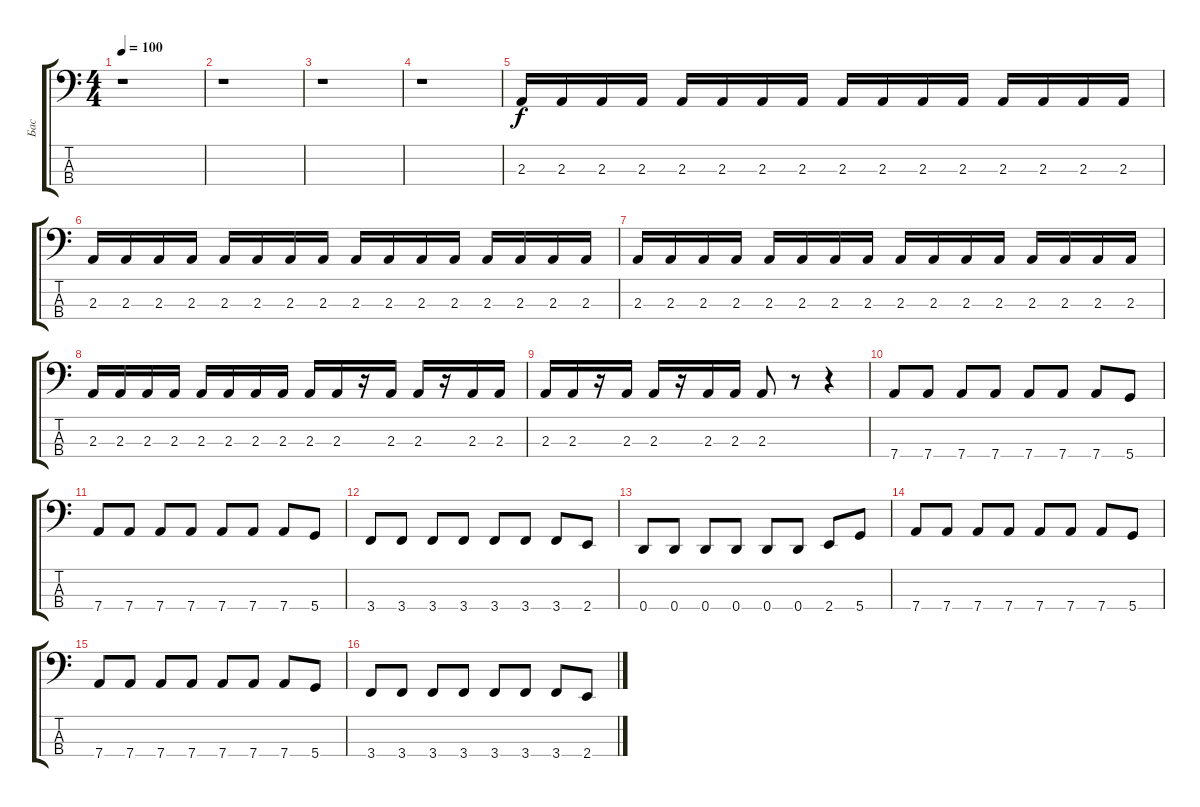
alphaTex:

\track ("Бас" "Бас") {instrument electricbassfinger}
\staff {score tabs}
\tuning (F2 C2 G1 D1) {hide}
\ts (4 4)
\tempo 100
\clef f4
\ks c
r.1{dy f} |
r.1 |
r.1 |
r.1 |
2.3.16 2.3.16 2.3.16 2.3.16 2.3.16 2.3.16 2.3.16 2.3.16 2.3.16 2.3.16 2.3.16 2.3.16 2.3.16 2.3.16 2.3.16 2.3.16 |
2.3.16 2.3.16 2.3.16 2.3.16 2.3.16 2.3.16 2.3.16 2.3.16 2.3.16 2.3.16 2.3.16 2.3.16 2.3.16 2.3.16 2.3.16 2.3.16 |
2.3.16 2.3.16 2.3.16 2.3.16 2.3.16 2.3.16 2.3.16 2.3.16 2.3.16 2.3.16 2.3.16 2.3.16 2.3.16 2.3.16 2.3.16 2.3.16 |
2.3.16 2.3.16 2.3.16 2.3.16 2.3.16 2.3.16 2.3.16 2.3.16 2.3.16 2.3.16 r.16 2.3.16 2.3.16 r.16 2.3.16 2.3.16 |
2.3.16 2.3.16 r.16 2.3.16 2.3.16 r.16 2.3.16 2.3.16 2.3.8 r.8 r.4 |
7.4.8 7.4.8 7.4.8 7.4.8 7.4.8 7.4.8 7.4.8 5.4.8 |
7.4.8 7.4.8 7.4.8 7.4.8 7.4.8 7.4.8 7.4.8 5.4.8 |
3.4.8 3.4.8 3.4.8 3.4.8 3.4.8 3.4.8 3.4.8 2.4.8 |
0.4.8 0.4.8 0.4.8 0.4.8 0.4.8 0.4.8 2.4.8 5.4.8 |
7.4.8 7.4.8 7.4.8 7.4.8 7.4.8 7.4.8 7.4.8 5.4.8 |
7.4.8 7.4.8 7.4.8 7.4.8 7.4.8 7.4.8 7.4.8 5.4.8 |
3.4.8 3.4.8 3.4.8 3.4.8 3.4.8 3.4.8 3.4.8 2.4.8
